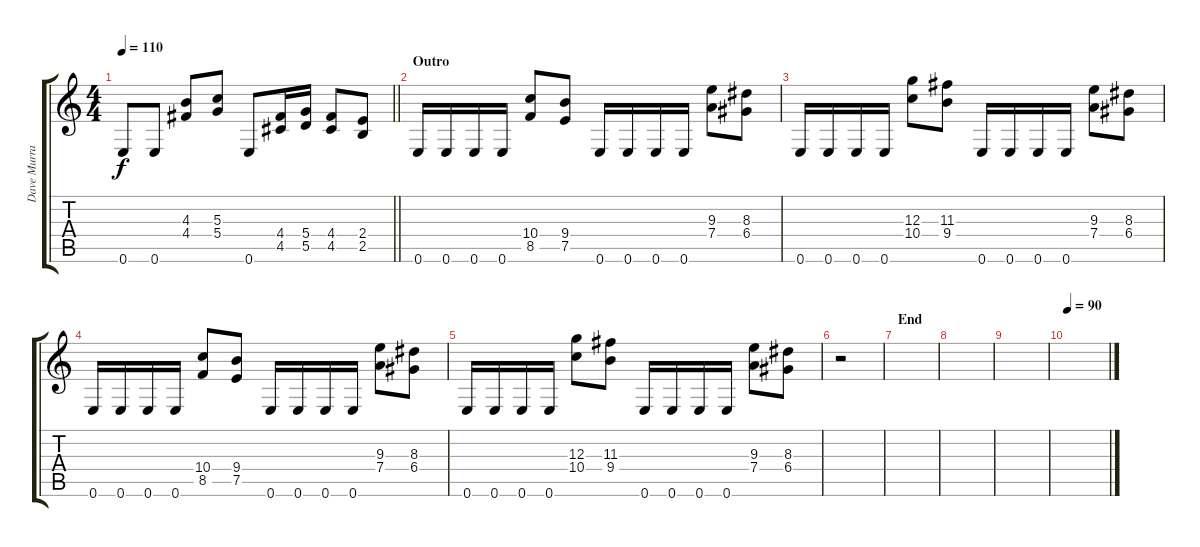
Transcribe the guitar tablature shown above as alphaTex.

\track ("Dave Murray : (Distortion)" "Dave Murra") {instrument distortionguitar}
\staff {score tabs}
\tuning (E4 B3 G3 D3 A2 E2) {hide}
\ts (4 4)
\tempo 110
\clef g2
\barLineRight lightlight
\ks c
0.6.8{dy f} 0.6.8 (4.3 4.4).8 (5.3 5.4).8 0.6.8 (4.4 4.5).16 (5.4 5.5).16 (4.4 4.5).8 (2.4 2.5).8 |
\section ("" "Outro")
0.6.16 0.6.16 0.6.16 0.6.16 (10.4 8.5).8 (9.4 7.5).8 0.6.16 0.6.16 0.6.16 0.6.16 (9.3 7.4).8 (8.3 6.4).8 |
0.6.16 0.6.16 0.6.16 0.6.16 (12.3 10.4).8 (11.3 9.4).8 0.6.16 0.6.16 0.6.16 0.6.16 (9.3 7.4).8 (8.3 6.4).8 |
0.6.16 0.6.16 0.6.16 0.6.16 (10.4 8.5).8 (9.4 7.5).8 0.6.16 0.6.16 0.6.16 0.6.16 (9.3 7.4).8 (8.3 6.4).8 |
0.6.16 0.6.16 0.6.16 0.6.16 (12.3 10.4).8 (11.3 9.4).8 0.6.16 0.6.16 0.6.16 0.6.16 (9.3 7.4).8 (8.3 6.4).8 |
r.2 |
\section ("" "End")
|
|
|
\tempo 90
